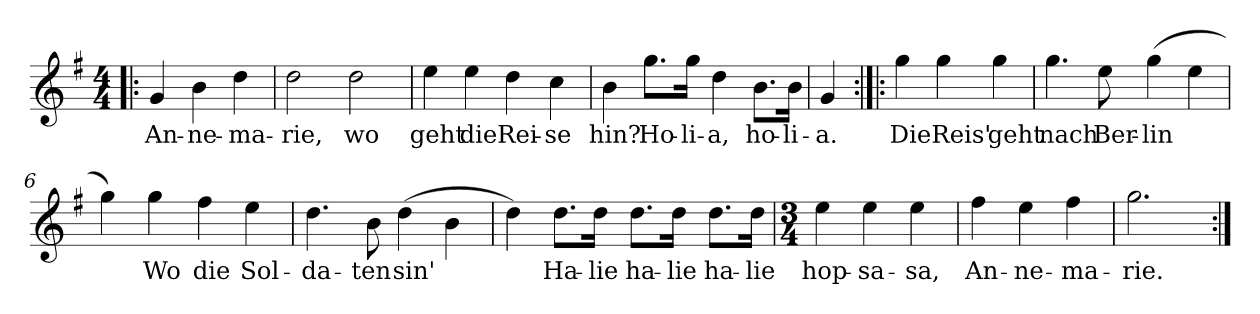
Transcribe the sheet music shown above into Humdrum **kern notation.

**kern	**text
*part1	*part1
*staff1	*staff1
*clefG2	*
*k[f#]	*
*G:	*
*M4/4	*
*MM120	*
=!|:	=!|:
4g	An-
4b	-ne-
4dd	-ma-
=1	=1
2dd	-rie,
2dd	wo
=2	=2
4ee	geht
4ee	die
4dd	Rei-
4cc	-se
=3	=3
4b	hin?
8.gg\L	Ho-
16gg\Jk	-li-
4dd	-a,
8.b\L	ho-
16b\Jk	-li-
=4	=4
4g	-a.
=:|!|:	=:|!|:
4gg	Die
4gg	Reis'
4gg	geht
=5	=5
4.gg	nach
8ee	Ber-
(4gg	-lin
4ee	.
=6	=6
4gg)	.
4gg	Wo
4ff#	die
4ee	Sol-
=7	=7
4.dd	-da-
8b	-ten
(4dd	sin'
4b	.
=8	=8
4dd)	.
8.dd\L	Ha-
16dd\Jk	-lie
8.dd\L	ha-
16dd\Jk	-lie
8.dd\L	ha-
16dd\Jk	-lie
=9	=9
*M3/4	*
4ee	hop-
4ee	-sa-
4ee	-sa,
=10	=10
4ff#	An-
4ee	-ne-
4ff#	-ma-
=11	=11
2.gg	-rie.
=:|!	=:|!
*-	*-
